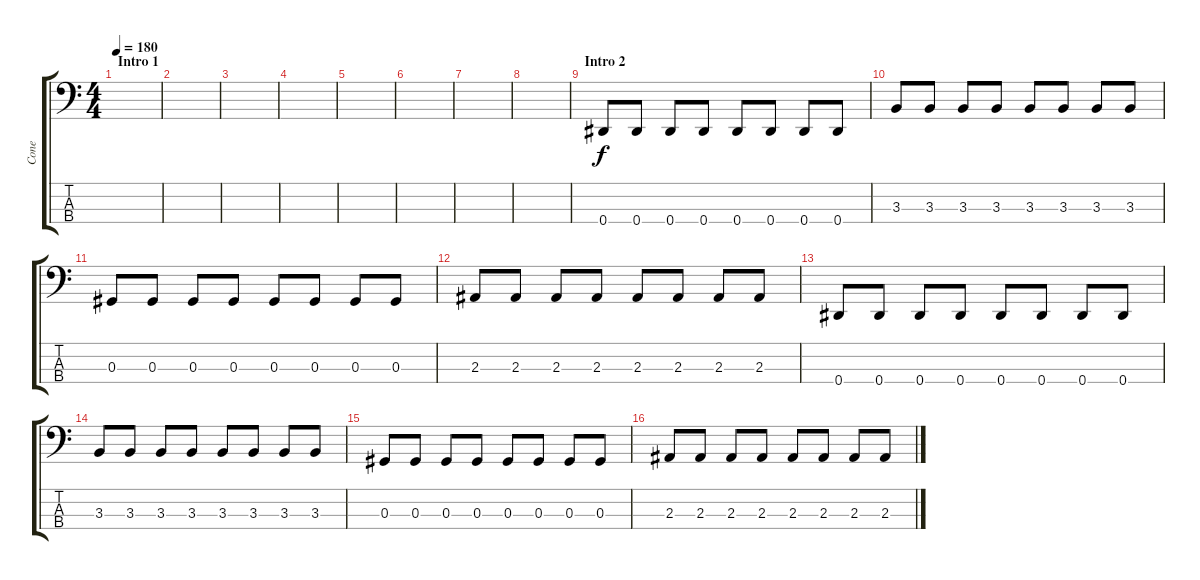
\track ("Cone" "Cone") {instrument electricbasspick}
\staff {score tabs}
\tuning (Gb2 Db2 Ab1 Eb1) {hide}
\ts (4 4)
\section ("" "Intro 1")
\tempo 180
\clef f4
\ks c
|
|
|
|
|
|
|
|
\section ("" "Intro 2")
0.4.8 0.4.8 0.4.8 0.4.8 0.4.8 0.4.8 0.4.8 0.4.8 |
3.3.8 3.3.8 3.3.8 3.3.8 3.3.8 3.3.8 3.3.8 3.3.8 |
0.3.8 0.3.8 0.3.8 0.3.8 0.3.8 0.3.8 0.3.8 0.3.8 |
2.3.8 2.3.8 2.3.8 2.3.8 2.3.8 2.3.8 2.3.8 2.3.8 |
0.4.8 0.4.8 0.4.8 0.4.8 0.4.8 0.4.8 0.4.8 0.4.8 |
3.3.8 3.3.8 3.3.8 3.3.8 3.3.8 3.3.8 3.3.8 3.3.8 |
0.3.8 0.3.8 0.3.8 0.3.8 0.3.8 0.3.8 0.3.8 0.3.8 |
2.3.8 2.3.8 2.3.8 2.3.8 2.3.8 2.3.8 2.3.8 2.3.8
